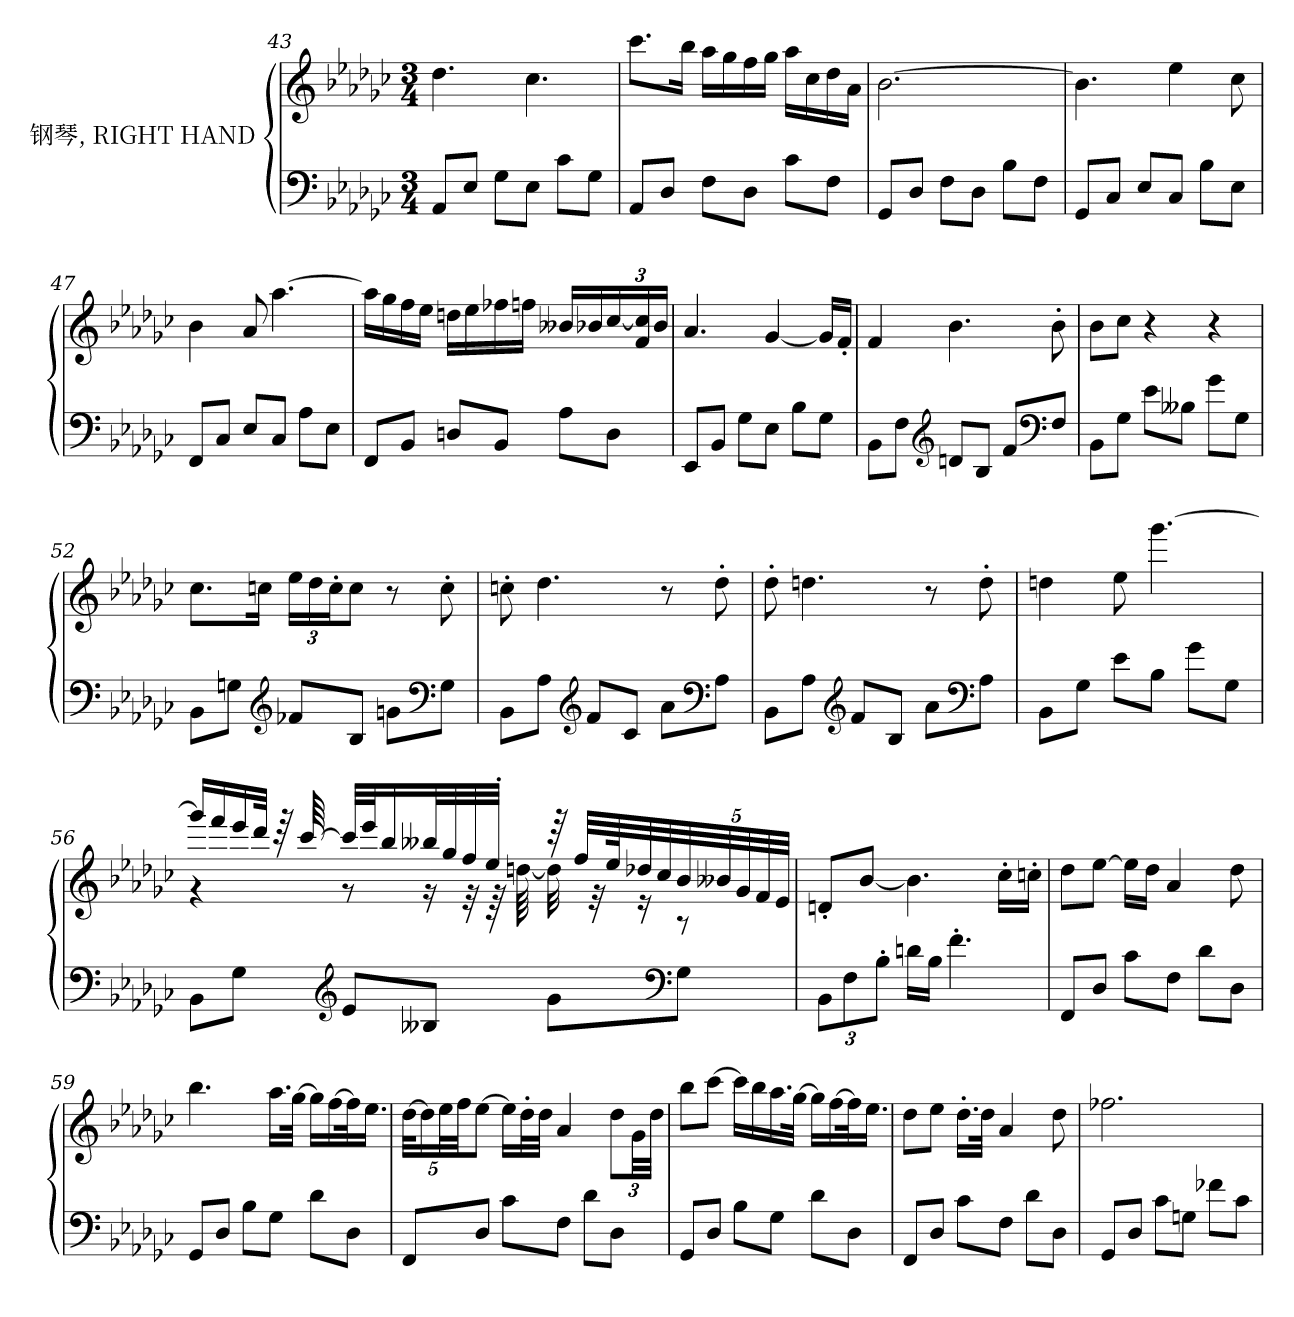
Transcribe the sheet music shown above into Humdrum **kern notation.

**kern	**kern
*part1	*part1
*staff2	*staff1
*I"钢琴, RIGHT HAND	*
*clefF4	*clefG2
*k[b-e-a-d-g-c-]	*k[b-e-a-d-g-c-]
*M3/4	*M3/4
*MM86	*MM86
=43	=43
8AA-/L	4.dd-\
8E-/J	.
8G-\L	.
*	*MM95
8E-\J	4.cc-\
8c-\L	.
8G-\J	.
=44	=44
*	*MM71
8AA-/L	8.ccc-\L
8D-/J	.
*	*MM65
.	16bb-\Jk
*	*MM71
8F\L	16aa-\LL
*	*MM76
.	16gg-\
*	*MM80
8D-\J	16ff\
*	*MM82
.	16gg-\JJ
*	*MM84
8c-\L	16aa-\LL
*	*MM82
.	16cc-\
*	*MM80
8F\J	16dd-\
*	*MM60
.	16a-\JJ
=45	=45
*	*MM82
8GG-/L	[2.b-\
8D-/J	.
8F\L	.
8D-\J	.
8B-\L	.
8F\J	.
!!LO:LB:g=z
=46	=46
*	*MM97
8GG-/L	4.b-\]
8C-/J	.
8E-/L	.
*	*MM84
8C-/J	4ee-\
8B-\L	.
*	*MM67
8E-\J	8cc-\
=47	=47
*	*MM86
8FF/L	4b-\
8C-/J	.
*	*MM54
8E-/L	8a-/
*	*MM80
8C-/J	[4.aa-\
8A-\L	.
8E-\J	.
=48	=48
*	*MM60
8FF/L	16aa-\LL]
*	*MM78
.	16gg-\
*	*MM84
8BB-/J	16ff\
*	*MM88
.	16ee-\JJ
*	*MM101
8Dn/L	16ddn\LL
*	*MM99
.	16ee-\
*	*MM88
8BB-/J	16ff-X\
*	*MM84
.	16ffn\JJ
*	*MM86
8A-\L	16b--X/LL
*	*MM67
.	16b-X/
*	*Xbrackettup
*	*MM45
8D\J	[24cc-/
*	*MM48
.	24f/ 24cc-/]
*	*MM26
.	24b-/JJ
=49	=49
*	*MM82
8EE-/L	4.a-/
8BB-/J	.
8G-\L	.
*	*MM91
8E-\J	[4g-/
8B-\L	.
*	*MM71
8G-\J	16g-/LL]
*	*MM35
.	16f'/JJ
!!LO:LB:g=z
=50	=50
*	*MM86
8BB-\L	4f/
8F\J	.
*clefG2	*
*	*MM106
8dn/L	4.b-\
8B-/J	.
8f/L	.
*clefF4	*
*	*MM75
8F/J	8b-'\
=51	=51
*	*MM99
8BB-\L	8b-\L
*	*MM108
8G-\J	8cc-\J
*	*MM120
8e-\L	4r
8B--X\J	.
*	*MM116
8g-\L	4r
8G-\J	.
=52	=52
*	*MM116
8BB-\L	8.cc-\L
8Gn\J	.
*	*MM97
.	16ccn\Jk
*clefG2	*
*	*MM93
8f-X/L	24ee-\LL
*	*MM105
.	24dd-\
.	24cc'\J
*	*MM116
8B-/J	8cc\J
*	*MM101
8gn\L	8r
*clefF4	*
*	*MM93
8G\J	8cc'\
=53	=53
*	*MM108
8BB-\L	8ccn'\
*	*MM121
8A-\J	4.dd-\
*clefG2	*
8f/L	.
8c-/J	.
*	*MM121
8a-\L	8r
*clefF4	*
*	*MM108
8A-\J	8dd-'\
!!LO:LB:g=z
=54	=54
*	*MM114
8BB-\L	8dd-'\
*	*MM120
8A-\J	4.ddn\
*clefG2	*
8f/L	.
8B-/J	.
*	*MM116
8a-\L	8r
*clefF4	*
*	*MM97
8A-\J	8dd'\
=55	=55
8BB-\L	4ddn\
8G-\J	.
*	*MM63
8e-\L	8ee-\
*	*MM78
8B-\J	[4.ggg-\
8g-\L	.
8G-\J	.
!!LO:LB:g=z
=56	=56
*	*MM69
*	*^
8BB-\L	16ggg-/LL]	4r
.	16fff/	.
*	*MM82	*
8G-\J	16eee-/	.
.	32ddd-/JJk	.
.	64r	.
.	[64ccc-/	.
*clefG2	*	*
8e-/L	32ccc-/LLL]	8r
.	32eee-/J	.
.	16bb-/	.
*	*MM50	*
8B--X/J	32bb--X/L	16r
*	*MM58	*
.	32gg-/	.
*	*MM52	*
.	32ff/	32r
.	32ee-'/JJJ	64r
.	.	[64ddn\
8g-\L	64r	32dd\]
*	*MM48	*
.	32ff/LLL	.
.	.	32r
.	64ee-/K	.
.	32dd-X/	16r
*	*MM39	*
.	32cc-/	.
*clefF4	*	*
8G-\J	40b-/	8r
.	40b--X/	.
.	40g-/	.
.	40f/	.
.	40e-/JJJ	.
*	*v	*v
=57	=57
*Xbrackettup	*
*	*MM39
12BB-\L	8dn'/L
12F\	.
*	*MM37
.	[8b-/J
12B-'\J	.
16dn\LL	4.b-\]
16B-\JJ	.
4.f'\	.
*	*MM22
.	16cc-'\LL
*	*MM18
.	16ccn'\JJ
!!LO:PB:g=z
=58	=58
*	*MM45
8FF/L	8dd-\L
*	*MM75
8D-/J	[8ee-\J
*	*MM88
8c-\L	16ee-\LL]
*	*MM86
.	16dd-\JJ
*	*MM90
8F\J	4a-/
8d-\L	.
*	*MM56
8D-\J	8dd-\
=59	=59
*	*MM78
8GG-/L	4.bb-\
8D-/J	.
8B-\L	.
*	*MM75
8G-\J	16.aa-\LL
*	*MM97
.	[32gg-\JJk
8d-\L	16gg-\LL]
*	*MM105
.	[16ff\
8D-\J	32ff\K]
*	*MM90
.	16.ee-\JJ
=60	=60
8FF/L	[40dd-\KLL
.	20dd-\]
.	40ee-\L
.	40ff\JJ
*	*MM101
8D-/J	[8ee-\J
*	*MM86
8c-\L	16ee-\LL]
*	*MM63
.	32dd-'\L
*	*MM78
.	32dd-\JJJ
*	*MM97
8F\J	4a-/
8d-\L	.
*	*MM82
8D-\J	12dd-\L
*	*MM63
.	48g-\LL
*	*MM22
.	48dd-\JJJ
!!LO:LB:g=z
=61	=61
*	*MM88
8GG-/L	8bb-\L
*	*MM97
8D-/J	[8ccc-\J
*	*MM71
8B-\L	16ccc-\LL]
*	*MM60
.	16bb-\
*	*MM93
8G-\J	16.aa-\
*	*MM106
.	[32gg-\JJk
8d-\L	16gg-\LL]
*	*MM112
.	[16ff\
8D-\J	32ff\K]
*	*MM101
.	16.ee-\JJ
=62	=62
*	*MM90
8FF/L	8dd-\L
*	*MM103
8D-/J	8ee-\J
*	*MM97
8c-\L	16.dd-'\LL
*	*MM101
.	32dd-\JJk
*	*MM93
8F\J	4a-/
8d-\L	.
*	*MM56
8D-\J	8dd-\
=63	=63
*	*MM82
8GG-/L	2.ff-X\
8D-/J	.
8c-\L	.
8Gn\J	.
8f-X\L	.
8c-\J	.
=	=
*-	*-
